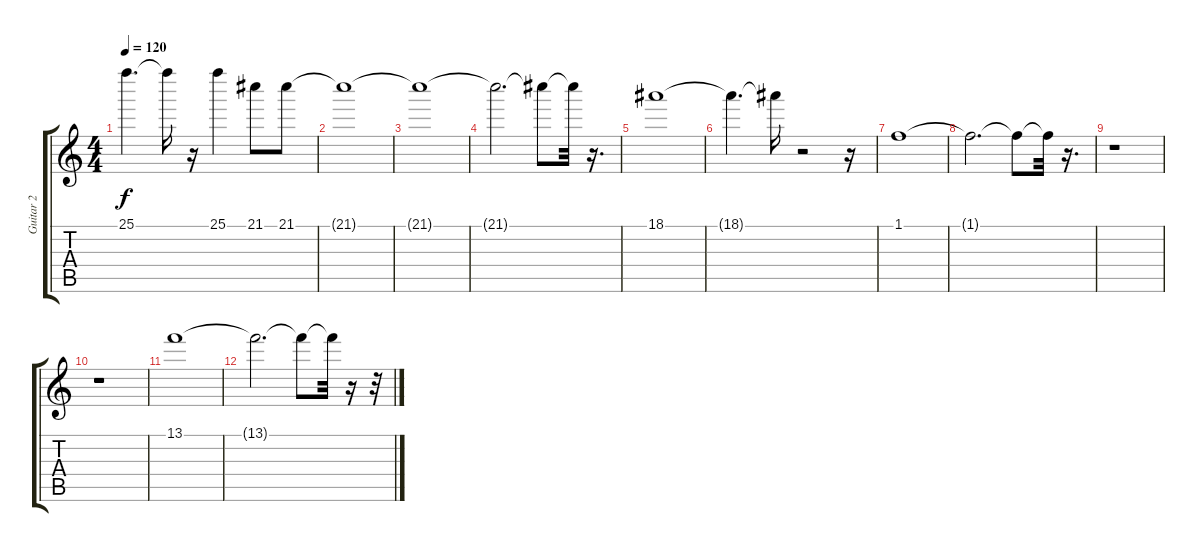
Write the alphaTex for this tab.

\track ("Guitar 2" "Guitar 2") {instrument distortionguitar}
\staff {score tabs}
\tuning (E4 B3 G3 D3 A2 E2) {hide}
\ts (4 4)
\tempo 120
\clef g2
\ks c
25.1.4{d dy f} 25.1{t}.16 r.16 25.1.4 21.1.8 21.1.8 |
21.1{t}.1 |
21.1{t}.1 |
21.1{t}.2{d} 21.1{t}.8 21.1{t}.32 r.16{d} |
18.1.1{instrument guitarharmonics} |
18.1{t}.4{d} 18.1{t}.16 r.2 r.16 |
1.1.1{instrument distortionguitar} |
1.1{t}.2{d} 1.1{t}.8 1.1{t}.32 r.16{d} |
r.1 |
r.1 |
13.1.1 |
13.1{t}.2{d} 13.1{t}.8 13.1{t}.32 r.16 r.32
